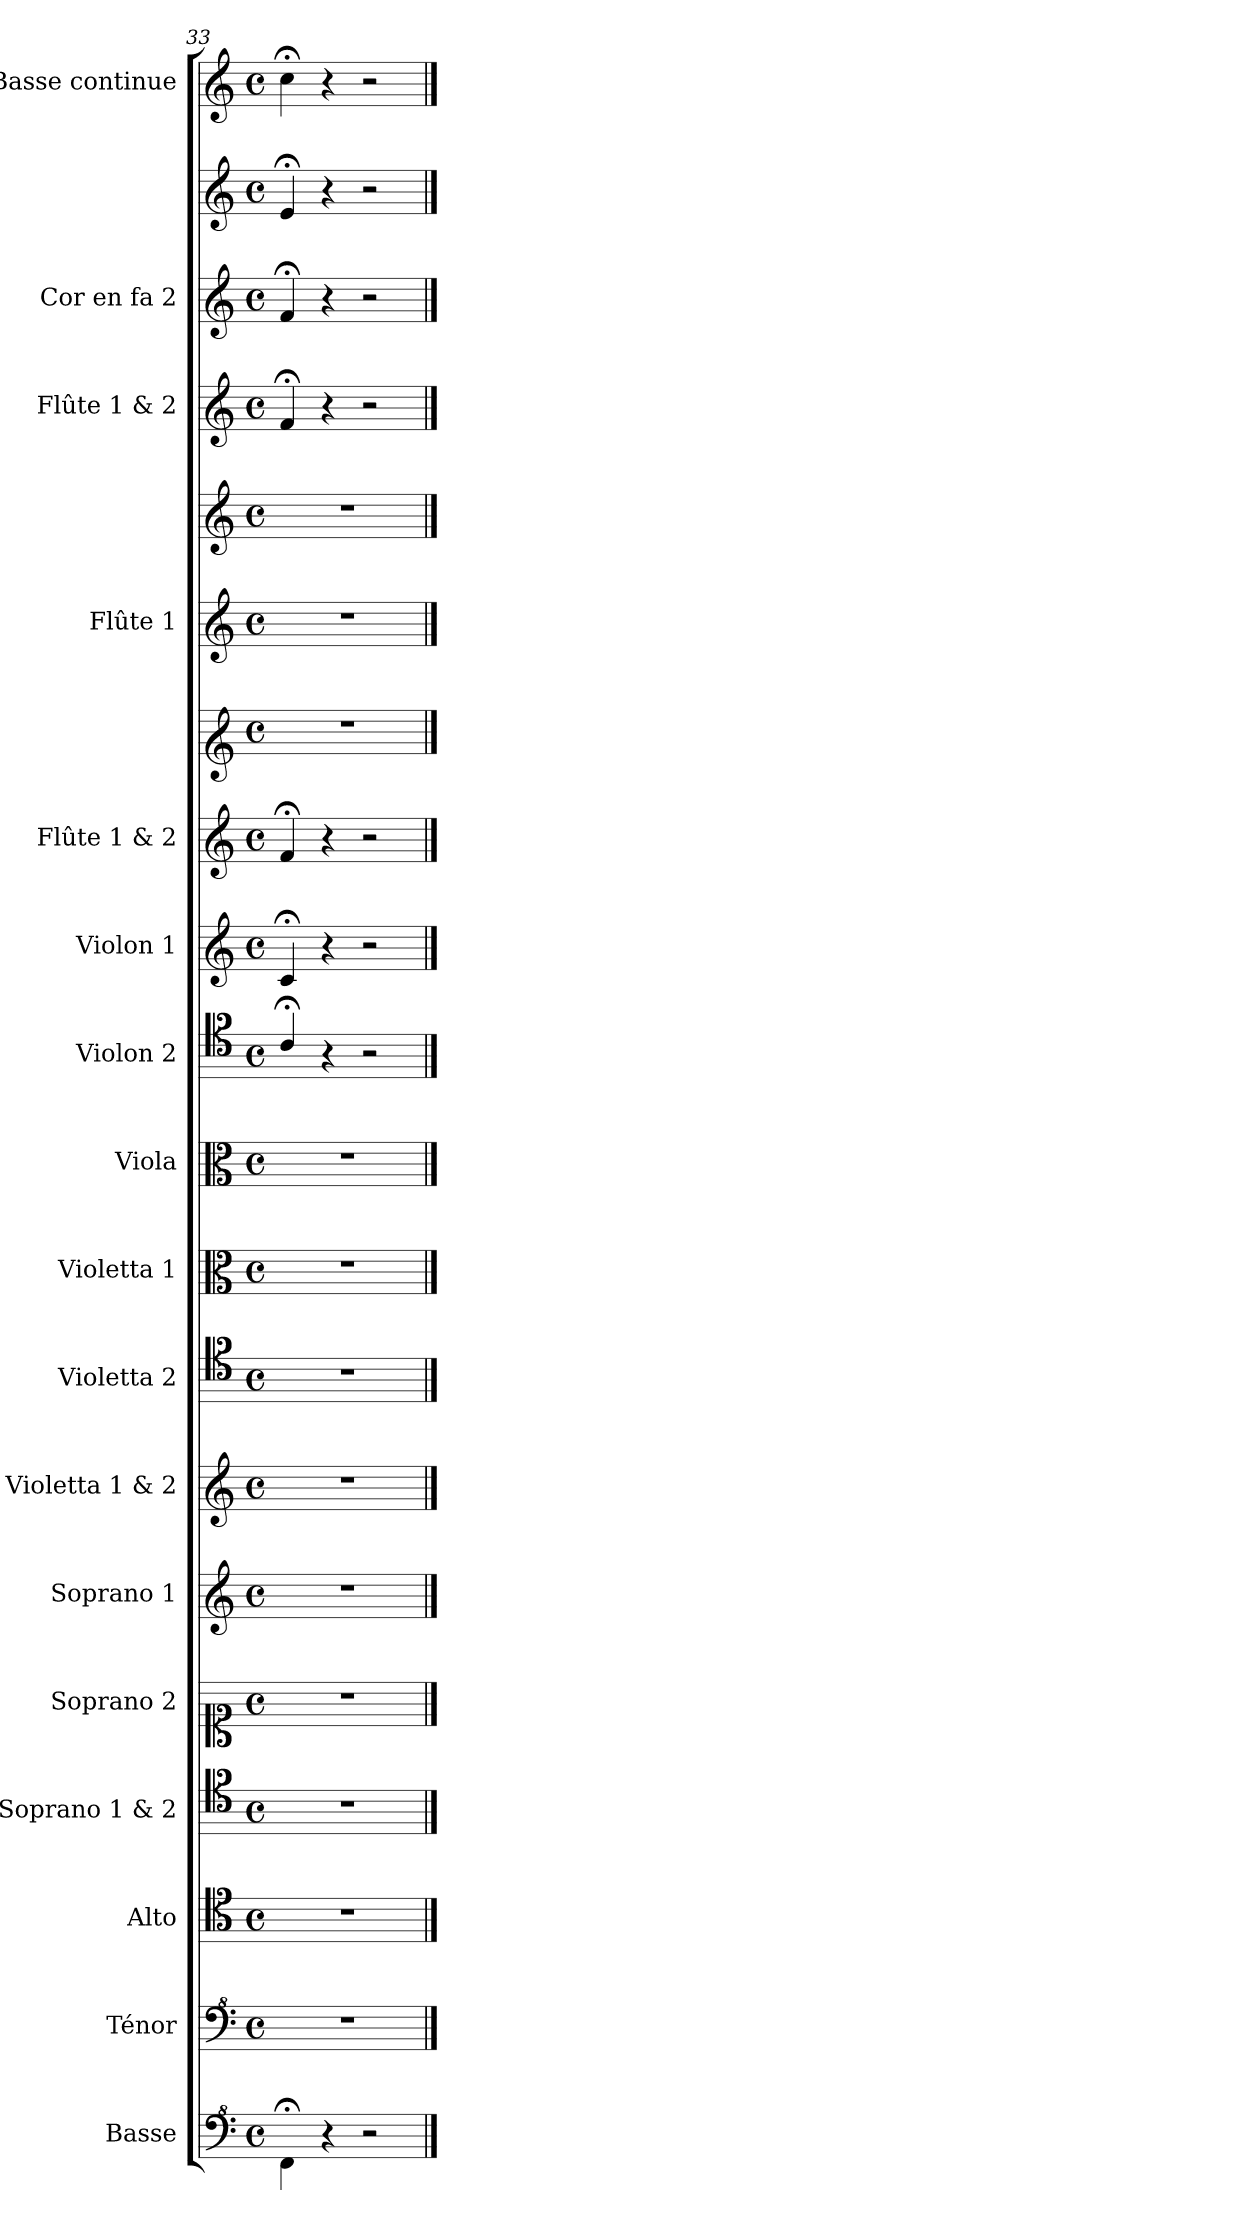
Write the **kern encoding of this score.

**kern	**kern	**kern	**kern	**kern	**kern	**kern	**kern	**kern	**kern	**kern	**kern	**kern	**kern	**kern	**kern	**kern	**kern	**kern	**kern
*part17	*part16	*part15	*part14	*part13	*part12	*part11	*part10	*part9	*part8	*part7	*part6	*part5	*part5	*part4	*part4	*part3	*part2	*part2	*part1
*staff20	*staff19	*staff18	*staff17	*staff16	*staff15	*staff14	*staff13	*staff12	*staff11	*staff10	*staff9	*staff8	*staff7	*staff6	*staff5	*staff4	*staff3	*staff2	*staff1
*I"Basse	*I"Ténor	*I"Alto	*I"Soprano 1 & 2	*I"Soprano 2	*I"Soprano 1	*I"Violetta 1 & 2	*I"Violetta 2	*I"Violetta 1	*I"Viola	*I"Violon 2	*I"Violon 1	*I"Flûte 1 & 2	*	*I"Flûte 1	*	*I"Flûte 1 & 2	*I"Cor en fa 2	*	*I"Basse continue
*I'Bas	*I'T	*I'A	*I'Pno	*I'S 2	*I'S 1	*	*I'Vta 2	*I'Vta 1	*I'Vla	*I'Vln 2	*I'Vln 1	*I'Vln 1	*	*I'Fl 1	*	*	*I'Cor 2	*	*I'BC
*clefF^4	*clefF^4	*clefC4	*clefC5	*clefC1	*clefG2	*clefG2	*clefC5	*clefC3	*clefC3	*clefC5	*clefG2	*clefG2	*clefG1	*clefG2	*clefG2	*clefG2	*clefG2	*clefG2	*clefG2
*ITrd7c12	*	*	*	*	*	*	*	*	*	*	*	*	*	*	*	*	*	*ITrd4c7	*ITrd4c7
*k[]	*k[]	*k[]	*k[]	*k[]	*k[]	*k[]	*k[]	*k[]	*k[]	*k[]	*k[]	*k[]	*k[]	*k[]	*k[]	*k[]	*k[]	*k[b-]	*k[b-]
*C:	*C:	*C:	*C:	*C:	*C:	*C:	*C:	*C:	*C:	*C:	*C:	*C:	*C:	*C:	*C:	*C:	*C:	*F:	*F:
*M4/4	*M4/4	*M4/4	*M4/4	*M4/4	*M4/4	*M4/4	*M4/4	*M4/4	*M4/4	*M4/4	*M4/4	*M4/4	*M4/4	*M4/4	*M4/4	*M4/4	*M4/4	*M4/4	*M4/4
*met(c)	*met(c)	*met(c)	*met(c)	*met(c)	*met(c)	*met(c)	*met(c)	*met(c)	*met(c)	*met(c)	*met(c)	*met(c)	*met(c)	*met(c)	*met(c)	*met(c)	*met(c)	*met(c)	*met(c)
=33	=33	=33	=33	=33	=33	=33	=33	=33	=33	=33	=33	=33	=33	=33	=33	=33	=33	=33	=33
4FF;<\	1r	1r	1r	1r	1r	1r	1r	1r	1r	4A;</	4c;</	4f;</	1r	1r	1r	4f;</	4f;</	4A;</	4f;<\
4r	.	.	.	.	.	.	.	.	.	4r	4r	4r	.	.	.	4r	4r	4r	4r
2r	.	.	.	.	.	.	.	.	.	2r	2r	2r	.	.	.	2r	2r	2r	2r
==	==	==	==	==	==	==	==	==	==	==	==	==	==	==	==	==	==	==	==
*-	*-	*-	*-	*-	*-	*-	*-	*-	*-	*-	*-	*-	*-	*-	*-	*-	*-	*-	*-
